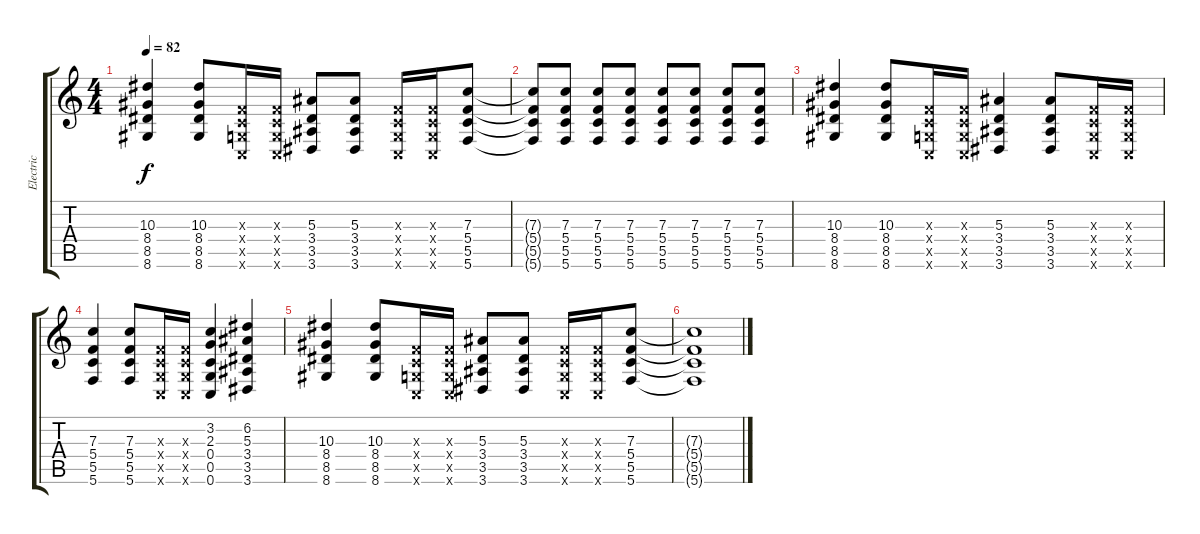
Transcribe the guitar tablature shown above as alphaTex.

\track ("Electric" "Electric") {instrument distortionguitar}
\staff {score tabs}
\tuning (D4 A3 F3 C3 G2 C2) {hide}
\ts (4 4)
\tempo 82
\clef g2
\ks c
(10.3 8.4 8.5 8.6).4{dy f} (10.3 8.4 8.5 8.6).8 (0.3{x} 0.4{x} 0.5{x} 0.6{x}).16 (0.3{x} 0.4{x} 0.5{x} 0.6{x}).16 (5.3 3.4 3.5 3.6).8 (5.3 3.4 3.5 3.6).8 (0.3{x} 0.4{x} 0.5{x} 0.6{x}).16 (0.3{x} 0.4{x} 0.5{x} 0.6{x}).16 (7.3 5.4 5.5 5.6).8 |
(7.3{t} 5.4{t} 5.5{t} 5.6{t}).8 (7.3 5.4 5.5 5.6).8 (7.3 5.4 5.5 5.6).8 (7.3 5.4 5.5 5.6).8 (7.3 5.4 5.5 5.6).8 (7.3 5.4 5.5 5.6).8 (7.3 5.4 5.5 5.6).8 (7.3 5.4 5.5 5.6).8 |
(10.3 8.4 8.5 8.6).4 (10.3 8.4 8.5 8.6).8 (0.3{x} 0.4{x} 0.5{x} 0.6{x}).16 (0.3{x} 0.4{x} 0.5{x} 0.6{x}).16 (5.3 3.4 3.5 3.6).4 (5.3 3.4 3.5 3.6).8 (0.3{x} 0.4{x} 0.5{x} 0.6{x}).16 (0.3{x} 0.4{x} 0.5{x} 0.6{x}).16 |
(7.3 5.4 5.5 5.6).4 (7.3 5.4 5.5 5.6).8 (0.3{x} 0.4{x} 0.5{x} 0.6{x}).16 (0.3{x} 0.4{x} 0.5{x} 0.6{x}).16 (3.2 2.3 0.4 0.5 0.6).4 (6.2 5.3 3.4 3.5 3.6).4 |
(10.3 8.4 8.5 8.6).4 (10.3 8.4 8.5 8.6).8 (0.3{x} 0.4{x} 0.5{x} 0.6{x}).16 (0.3{x} 0.4{x} 0.5{x} 0.6{x}).16 (5.3 3.4 3.5 3.6).8 (5.3 3.4 3.5 3.6).8 (0.3{x} 0.4{x} 0.5{x} 0.6{x}).16 (0.3{x} 0.4{x} 0.5{x} 0.6{x}).16 (7.3 5.4 5.5 5.6).8 |
(7.3{t} 5.4{t} 5.5{t} 5.6{t}).1
